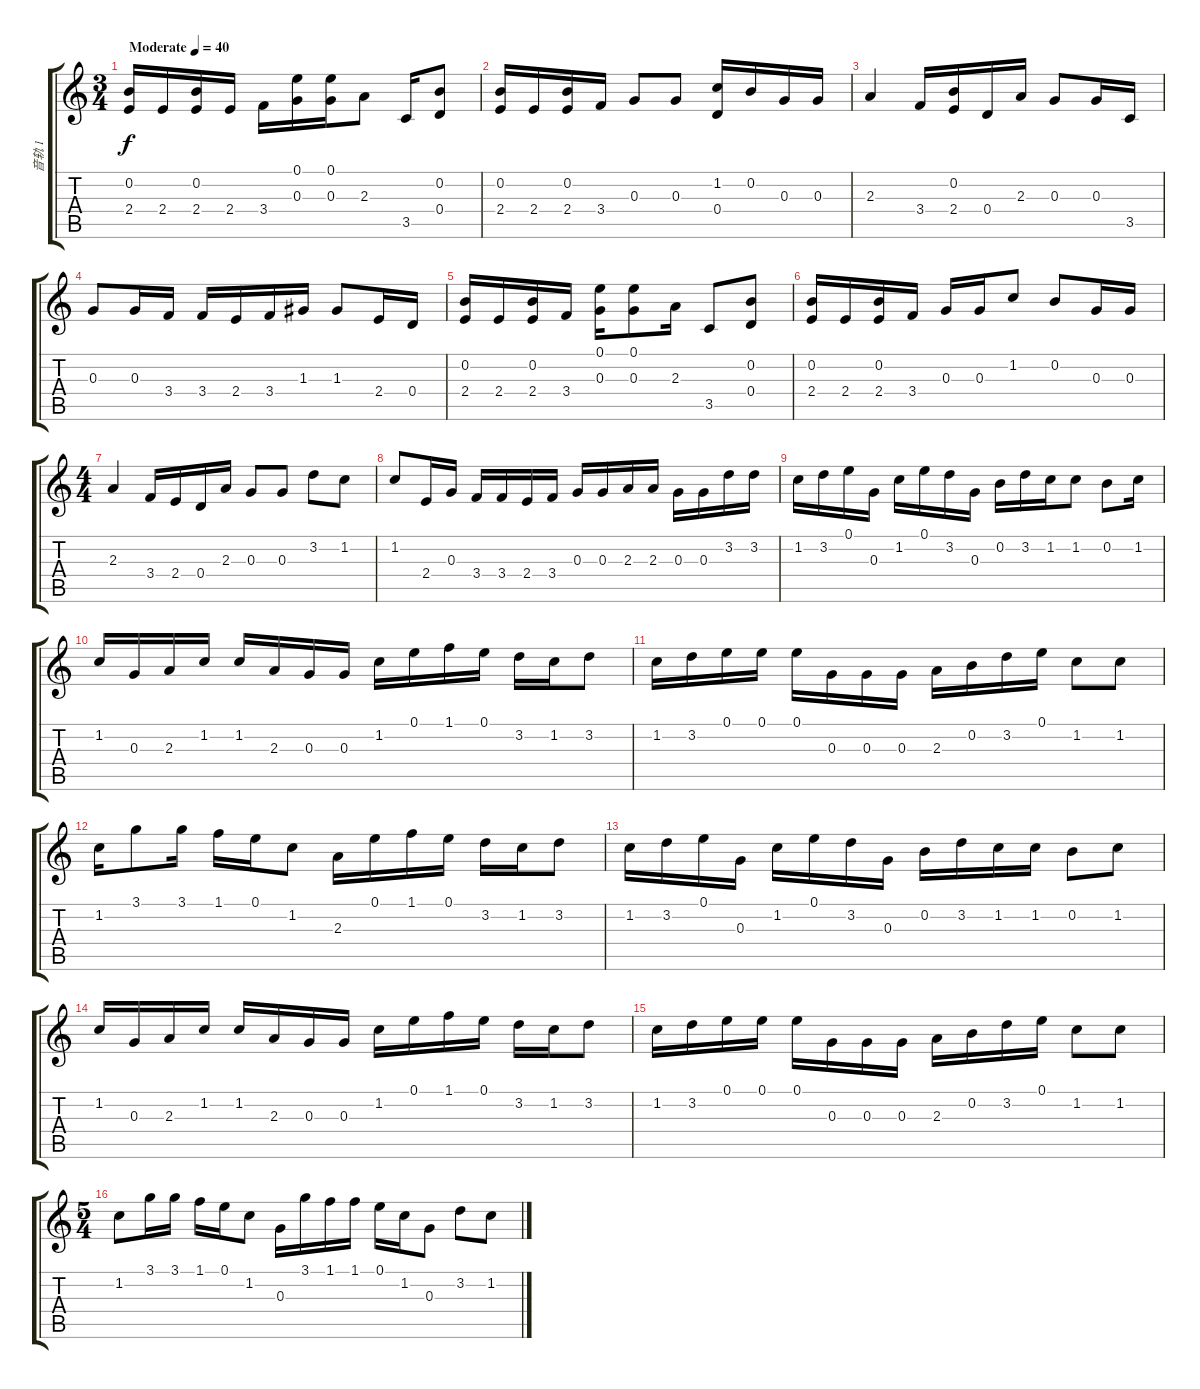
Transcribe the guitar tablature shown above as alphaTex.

\track ("音轨 1" "音轨 1") {instrument acousticguitarsteel}
\staff {score tabs}
\tuning (E4 B3 G3 D3 A2 E2) {hide}
\ts (3 4)
\tempo (40 "Moderate")
\clef g2
\ks c
(0.2 2.4).16{txt "" dy f instrument acousticguitarsteel} 2.4.16 (0.2 2.4).16 2.4.16 3.4.16 (0.1 0.3).16 (0.1 0.3).16 2.3.8 3.5.16 (0.2 0.4).8 |
(0.2 2.4).16 2.4.16 (0.2 2.4).16 3.4.16 0.3.8 0.3.8 (1.2 0.4).16 0.2.16 0.3.16 0.3.16 |
2.3.4 3.4.16 (0.2 2.4).16 0.4.16 2.3.16 0.3.8 0.3.16 3.5.16 |
0.3.8 0.3.16 3.4.16 3.4.16 2.4.16 3.4.16 1.3.16 1.3.8 2.4.16 0.4.16 |
(0.2 2.4).16 2.4.16 (0.2 2.4).16 3.4.16 (0.1 0.3).16 (0.1 0.3).8 2.3.16 3.5.8 (0.2 0.4).8 |
(0.2 2.4).16 2.4.16 (0.2 2.4).16 3.4.16 0.3.16 0.3.16 1.2.8 0.2.8 0.3.16 0.3.16 |
\ts (4 4)
2.3.4 3.4.16 2.4.16 0.4.16 2.3.16 0.3.8 0.3.8 3.2.8 1.2.8 |
1.2.8 2.4.16 0.3.16 3.4.16 3.4.16 2.4.16 3.4.16 0.3.16 0.3.16 2.3.16 2.3.16 0.3.16 0.3.16 3.2.16 3.2.16 |
1.2.16 3.2.16 0.1.16 0.3.16 1.2.16 0.1.16 3.2.16 0.3.16 0.2.16 3.2.16 1.2.16 1.2.8 0.2.8 1.2.16 |
1.2.16 0.3.16 2.3.16 1.2.16 1.2.16 2.3.16 0.3.16 0.3.16 1.2.16 0.1.16 1.1.16 0.1.16 3.2.16 1.2.16 3.2.8 |
1.2.16 3.2.16 0.1.16 0.1.16 0.1.16 0.3.16 0.3.16 0.3.16 2.3.16 0.2.16 3.2.16 0.1.16 1.2.8 1.2.8 |
1.2.16 3.1.8 3.1.16 1.1.16 0.1.16 1.2.8 2.3.16 0.1.16 1.1.16 0.1.16 3.2.16 1.2.16 3.2.8 |
1.2.16 3.2.16 0.1.16 0.3.16 1.2.16 0.1.16 3.2.16 0.3.16 0.2.16 3.2.16 1.2.16 1.2.16 0.2.8 1.2.8 |
1.2.16 0.3.16 2.3.16 1.2.16 1.2.16 2.3.16 0.3.16 0.3.16 1.2.16 0.1.16 1.1.16 0.1.16 3.2.16 1.2.16 3.2.8 |
1.2.16 3.2.16 0.1.16 0.1.16 0.1.16 0.3.16 0.3.16 0.3.16 2.3.16 0.2.16 3.2.16 0.1.16 1.2.8 1.2.8 |
\ts (5 4)
1.2.8 3.1.16 3.1.16 1.1.16 0.1.16 1.2.8 0.3.16 3.1.16 1.1.16 1.1.16 0.1.16 1.2.16 0.3.8 3.2.8 1.2.8
